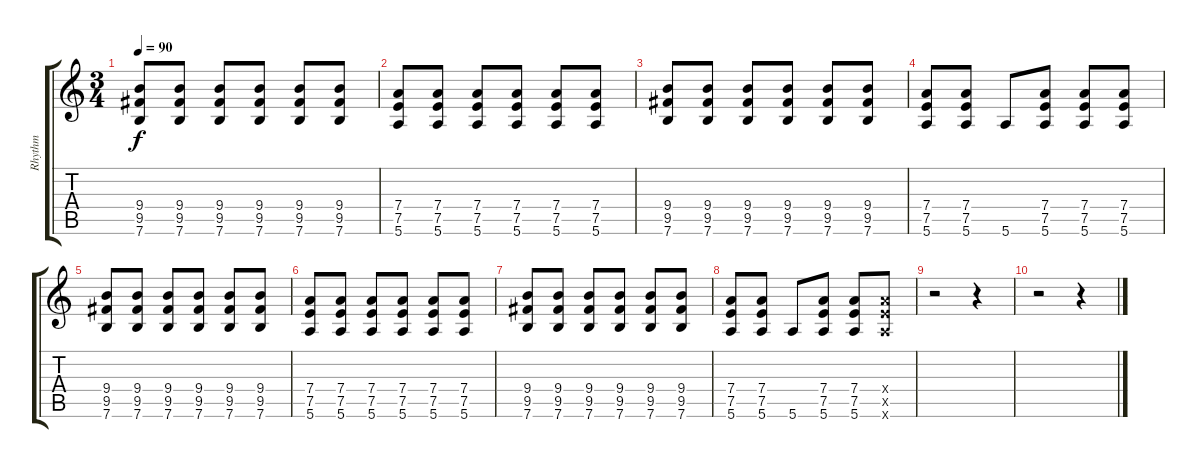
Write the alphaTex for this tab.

\track ("Rhythm" "Rhythm") {instrument overdrivenguitar}
\staff {score tabs}
\tuning (E4 B3 G3 D3 A2 E2) {hide}
\ts (3 4)
\tempo 90
\clef g2
\ks c
(9.4 9.5 7.6).8{dy f} (9.4 9.5 7.6).8 (9.4 9.5 7.6).8 (9.4 9.5 7.6).8 (9.4 9.5 7.6).8 (9.4 9.5 7.6).8 |
(7.4 7.5 5.6).8 (7.4 7.5 5.6).8 (7.4 7.5 5.6).8 (7.4 7.5 5.6).8 (7.4 7.5 5.6).8 (7.4 7.5 5.6).8 |
(9.4 9.5 7.6).8 (9.4 9.5 7.6).8 (9.4 9.5 7.6).8 (9.4 9.5 7.6).8 (9.4 9.5 7.6).8 (9.4 9.5 7.6).8 |
(7.4 7.5 5.6).8 (7.4 7.5 5.6).8 5.6.8 (7.4 7.5 5.6).8 (7.4 7.5 5.6).8 (7.4 7.5 5.6).8 |
(9.4 9.5 7.6).8 (9.4 9.5 7.6).8 (9.4 9.5 7.6).8 (9.4 9.5 7.6).8 (9.4 9.5 7.6).8 (9.4 9.5 7.6).8 |
(7.4 7.5 5.6).8 (7.4 7.5 5.6).8 (7.4 7.5 5.6).8 (7.4 7.5 5.6).8 (7.4 7.5 5.6).8 (7.4 7.5 5.6).8 |
(9.4 9.5 7.6).8 (9.4 9.5 7.6).8 (9.4 9.5 7.6).8 (9.4 9.5 7.6).8 (9.4 9.5 7.6).8 (9.4 9.5 7.6).8 |
(7.4 7.5 5.6).8 (7.4 7.5 5.6).8 5.6.8 (7.4 7.5 5.6).8 (7.4 7.5 5.6).8 (7.4{x} 7.5{x} 5.6{x}).8 |
r.2 r.4 |
r.2 r.4
